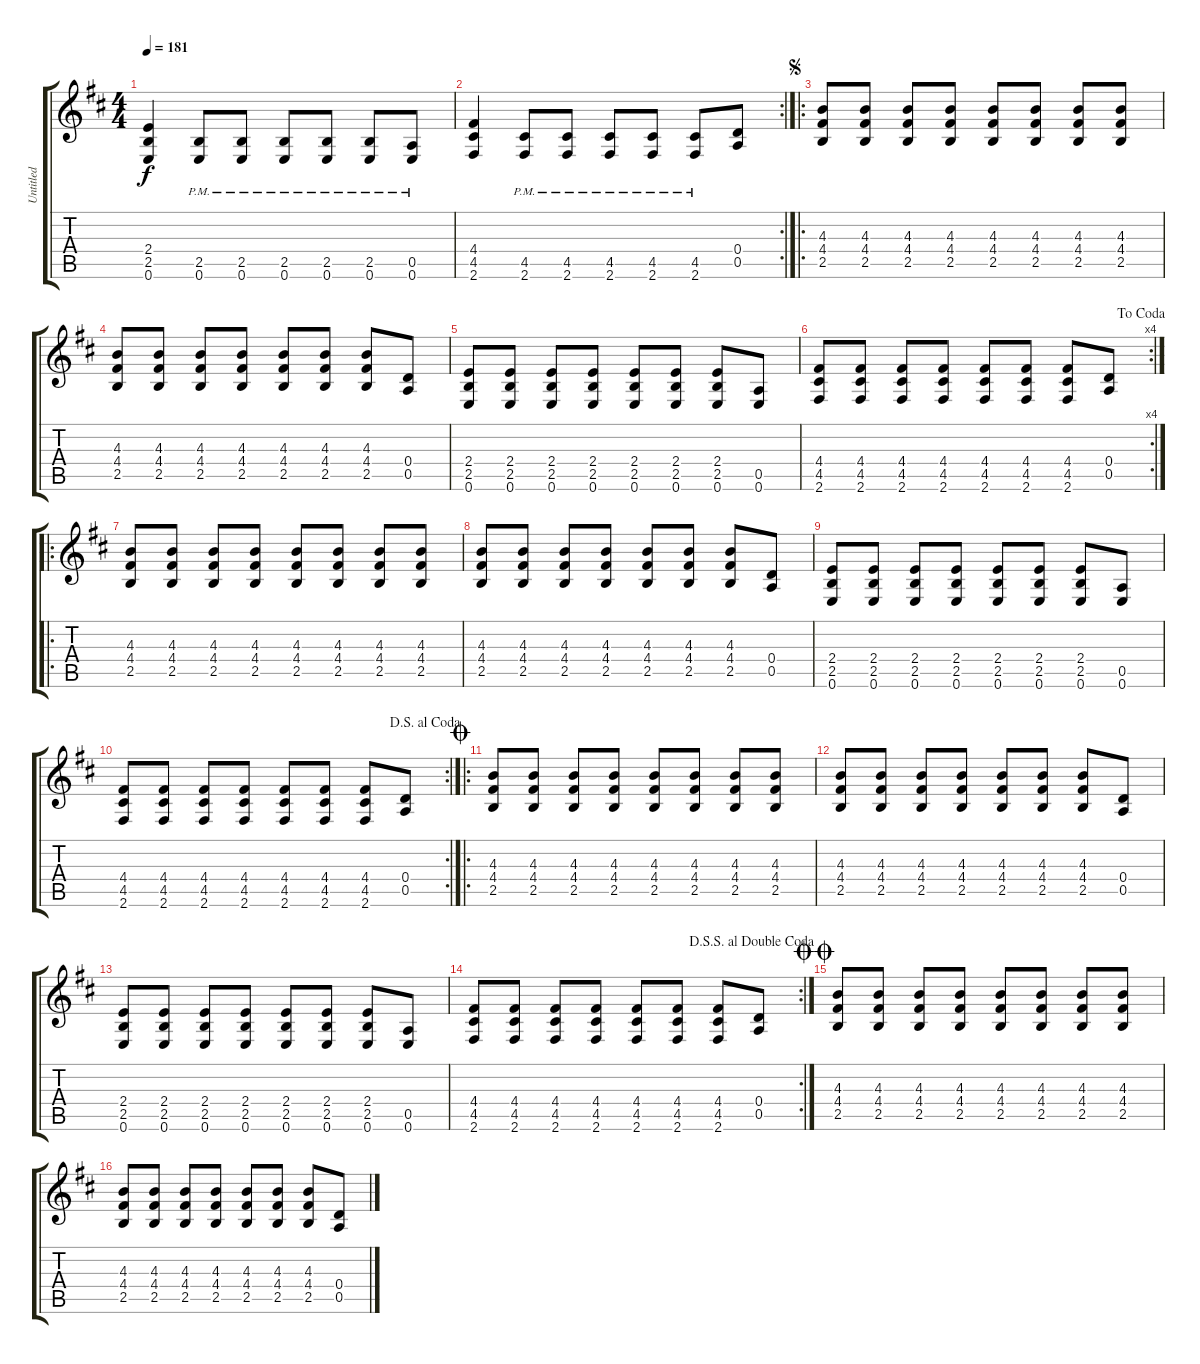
\track ("Untitled" "Untitled") {instrument overdrivenguitar}
\staff {score tabs}
\tuning (E4 B3 G3 D3 A2 E2) {hide}
\ts (4 4)
\tempo 181
\clef g2
\ks d
(2.4 2.5 0.6).4{dy f} (2.5{pm} 0.6{pm}).8 (2.5{pm} 0.6{pm}).8 (2.5{pm} 0.6{pm}).8 (2.5{pm} 0.6{pm}).8 (2.5{pm} 0.6{pm}).8 (0.5{pm} 0.6{pm}).8 |
\rc 2
(4.4 4.5 2.6).4 (4.5{pm} 2.6{pm}).8 (4.5{pm} 2.6{pm}).8 (4.5{pm} 2.6{pm}).8 (4.5{pm} 2.6{pm}).8 (4.5{pm} 2.6{pm}).8 (0.4 0.5).8 |
\ro
\jump segno
(4.3 4.4 2.5).8 (4.3 4.4 2.5).8 (4.3 4.4 2.5).8 (4.3 4.4 2.5).8 (4.3 4.4 2.5).8 (4.3 4.4 2.5).8 (4.3 4.4 2.5).8 (4.3 4.4 2.5).8 |
(4.3 4.4 2.5).8 (4.3 4.4 2.5).8 (4.3 4.4 2.5).8 (4.3 4.4 2.5).8 (4.3 4.4 2.5).8 (4.3 4.4 2.5).8 (4.3 4.4 2.5).8 (0.4 0.5).8 |
(2.4 2.5 0.6).8 (2.4 2.5 0.6).8 (2.4 2.5 0.6).8 (2.4 2.5 0.6).8 (2.4 2.5 0.6).8 (2.4 2.5 0.6).8 (2.4 2.5 0.6).8 (0.5 0.6).8 |
\rc 4
\jump dacoda
(4.4 4.5 2.6).8 (4.4 4.5 2.6).8 (4.4 4.5 2.6).8 (4.4 4.5 2.6).8 (4.4 4.5 2.6).8 (4.4 4.5 2.6).8 (4.4 4.5 2.6).8 (0.4 0.5).8 |
\ro
(4.3 4.4 2.5).8 (4.3 4.4 2.5).8 (4.3 4.4 2.5).8 (4.3 4.4 2.5).8 (4.3 4.4 2.5).8 (4.3 4.4 2.5).8 (4.3 4.4 2.5).8 (4.3 4.4 2.5).8 |
(4.3 4.4 2.5).8 (4.3 4.4 2.5).8 (4.3 4.4 2.5).8 (4.3 4.4 2.5).8 (4.3 4.4 2.5).8 (4.3 4.4 2.5).8 (4.3 4.4 2.5).8 (0.4 0.5).8 |
(2.4 2.5 0.6).8 (2.4 2.5 0.6).8 (2.4 2.5 0.6).8 (2.4 2.5 0.6).8 (2.4 2.5 0.6).8 (2.4 2.5 0.6).8 (2.4 2.5 0.6).8 (0.5 0.6).8 |
\rc 2
\jump dalsegnoalcoda
(4.4 4.5 2.6).8 (4.4 4.5 2.6).8 (4.4 4.5 2.6).8 (4.4 4.5 2.6).8 (4.4 4.5 2.6).8 (4.4 4.5 2.6).8 (4.4 4.5 2.6).8 (0.4 0.5).8 |
\ro
\jump coda
(4.3 4.4 2.5).8 (4.3 4.4 2.5).8 (4.3 4.4 2.5).8 (4.3 4.4 2.5).8 (4.3 4.4 2.5).8 (4.3 4.4 2.5).8 (4.3 4.4 2.5).8 (4.3 4.4 2.5).8 |
(4.3 4.4 2.5).8 (4.3 4.4 2.5).8 (4.3 4.4 2.5).8 (4.3 4.4 2.5).8 (4.3 4.4 2.5).8 (4.3 4.4 2.5).8 (4.3 4.4 2.5).8 (0.4 0.5).8 |
(2.4 2.5 0.6).8 (2.4 2.5 0.6).8 (2.4 2.5 0.6).8 (2.4 2.5 0.6).8 (2.4 2.5 0.6).8 (2.4 2.5 0.6).8 (2.4 2.5 0.6).8 (0.5 0.6).8 |
\rc 2
\jump dalsegnosegnoaldoublecoda
(4.4 4.5 2.6).8 (4.4 4.5 2.6).8 (4.4 4.5 2.6).8 (4.4 4.5 2.6).8 (4.4 4.5 2.6).8 (4.4 4.5 2.6).8 (4.4 4.5 2.6).8 (0.4 0.5).8 |
\jump doublecoda
(4.3 4.4 2.5).8 (4.3 4.4 2.5).8 (4.3 4.4 2.5).8 (4.3 4.4 2.5).8 (4.3 4.4 2.5).8 (4.3 4.4 2.5).8 (4.3 4.4 2.5).8 (4.3 4.4 2.5).8 |
(4.3 4.4 2.5).8 (4.3 4.4 2.5).8 (4.3 4.4 2.5).8 (4.3 4.4 2.5).8 (4.3 4.4 2.5).8 (4.3 4.4 2.5).8 (4.3 4.4 2.5).8 (0.4 0.5).8
